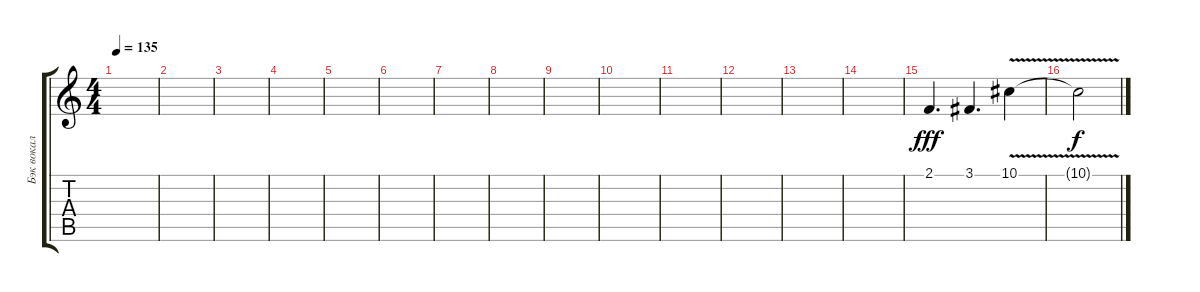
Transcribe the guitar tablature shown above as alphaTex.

\track ("Бэк вокал 2" "Бэк вокал ") {instrument pad4choir}
\staff {score tabs}
\tuning (Eb4 Bb3 Gb3 Db3 Ab2 Eb2) {hide}
\ts (4 4)
\tempo 135
\clef g2
\ks c
|
|
|
|
|
|
|
|
|
|
|
|
|
|
2.1.4{d dy fff} 3.1.4{d} 10.1{v}.4 |
10.1{t}.2{dy f}
